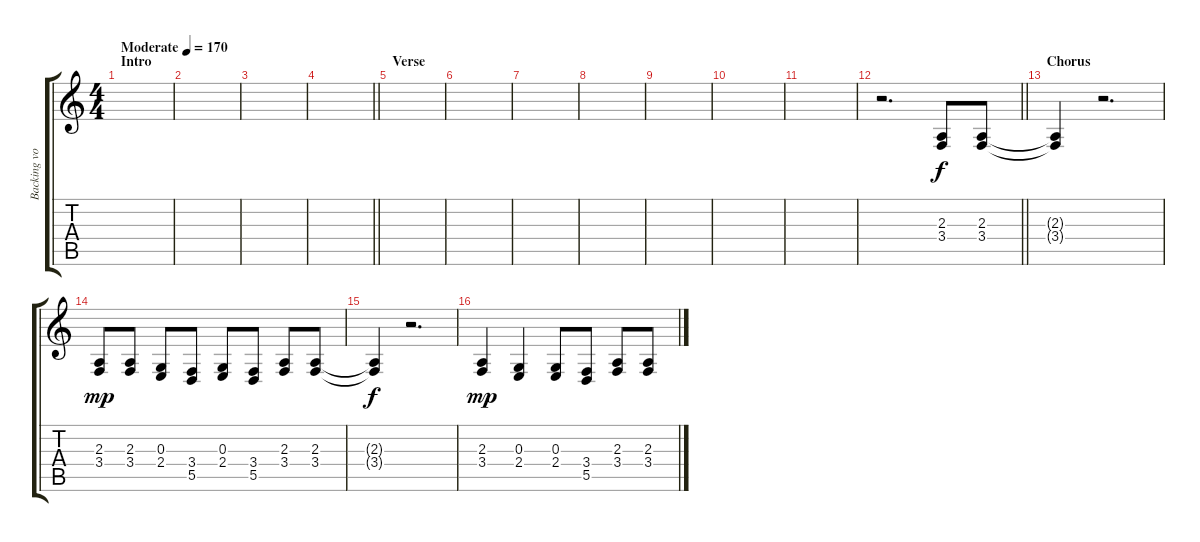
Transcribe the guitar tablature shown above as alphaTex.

\track ("Backing vocals" "Backing vo") {instrument trumpet}
\staff {score tabs}
\tuning (E4 B3 G3 D3 A2 E2) {hide}
\ts (4 4)
\section ("" "Intro")
\tempo (170 "Moderate")
\clef g2
\ks c
|
|
|
\barLineRight lightlight
|
\section ("" "Verse")
|
|
|
|
|
|
|
\barLineRight lightlight
r.2{d} (2.3 3.4).8 (2.3 3.4).8 |
\section ("" "Chorus")
(2.3{t} 3.4{t}).4{dy f} r.2{d} |
(2.3 3.4).8{dy mp} (2.3 3.4).8 (0.3 2.4).8 (3.4 5.5).8 (0.3 2.4).8 (3.4 5.5).8 (2.3 3.4).8 (2.3 3.4).8 |
(2.3{t} 3.4{t}).4{dy f} r.2{d} |
(2.3 3.4).4{dy mp} (0.3 2.4).4 (0.3 2.4).8 (3.4 5.5).8 (2.3 3.4).8 (2.3 3.4).8
